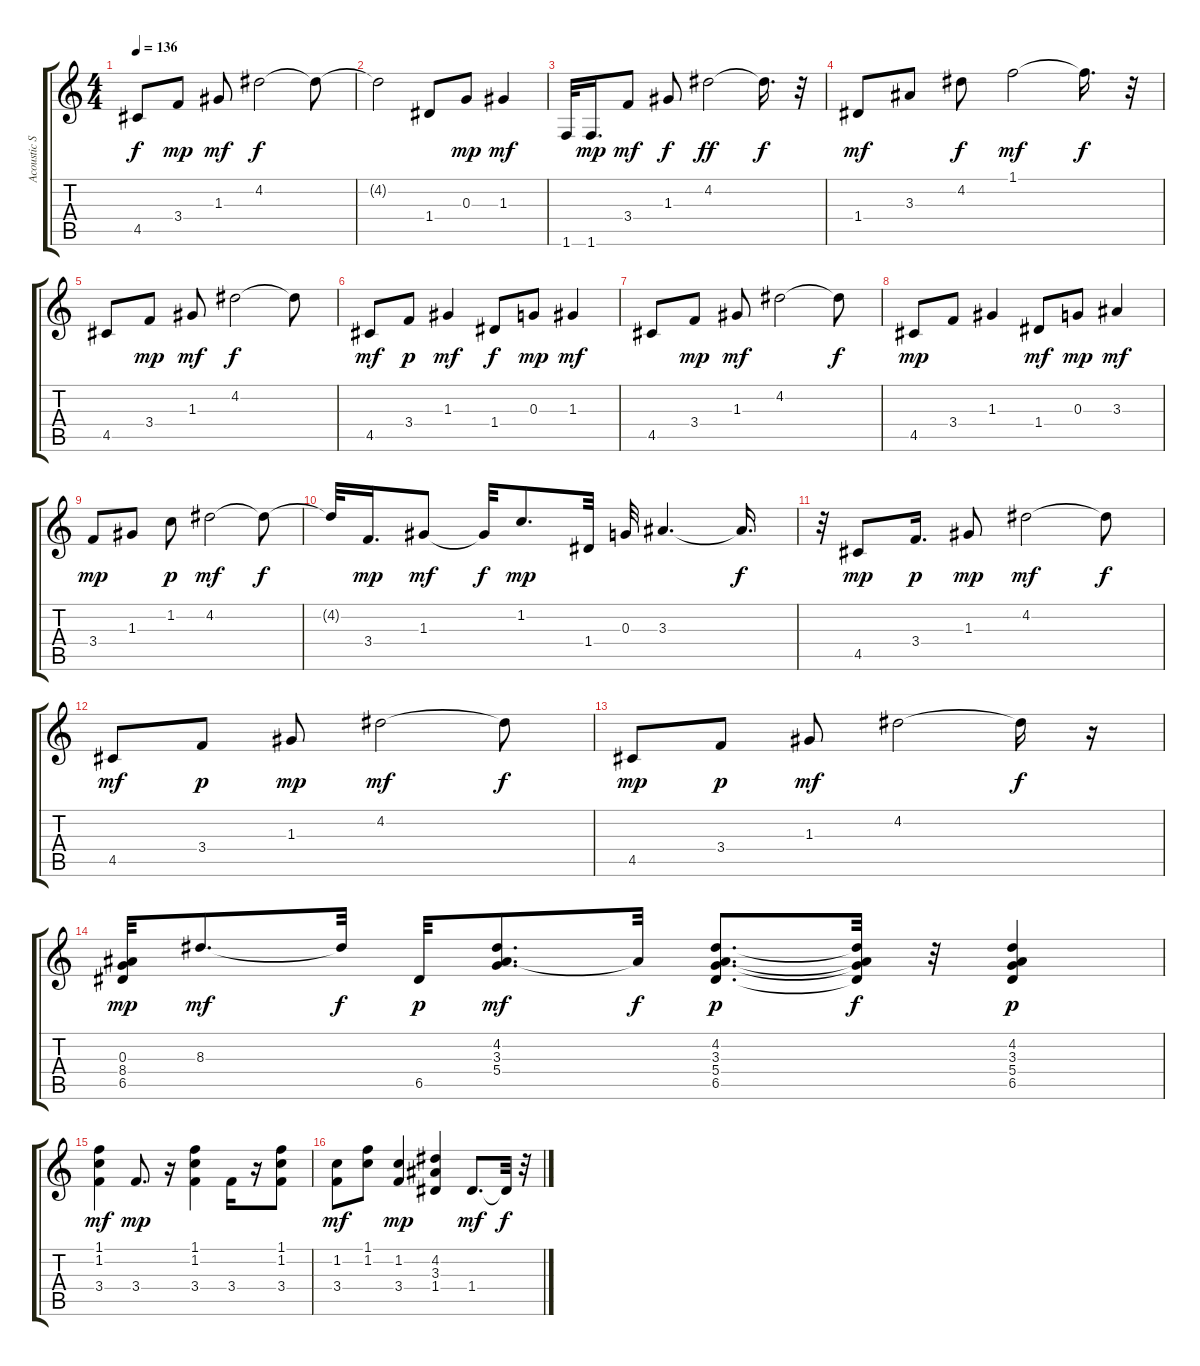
\track ("Acoustic Steel Guitar" "Acoustic S") {instrument acousticguitarsteel}
\staff {score tabs}
\tuning (E4 B3 G3 D3 A2 E2) {hide}
\ts (4 4)
\tempo 136
\clef g2
\ks c
4.5.8{dy f} 3.4.8{dy mp} 1.3.8{dy mf} 4.2.2{dy f} 4.2{t}.8 |
4.2{t}.2 1.4.8 0.3.8{dy mp} 1.3.4{dy mf} |
1.6.32 1.6.16{d dy mp} 3.4.8{dy mf} 1.3.8{dy f} 4.2.2{dy ff} 4.2{t}.16{d dy f} r.32 |
1.4.8{dy mf} 3.3.8 4.2.8{dy f} 1.1.2{dy mf} 1.1{t}.16{d dy f} r.32 |
4.5.8 3.4.8{dy mp} 1.3.8{dy mf} 4.2.2{dy f} 4.2{t}.8 |
4.5.8{dy mf} 3.4.8{dy p} 1.3.4{dy mf} 1.4.8{dy f} 0.3.8{dy mp} 1.3.4{dy mf} |
4.5.8 3.4.8{dy mp} 1.3.8{dy mf} 4.2.2 4.2{t}.8{dy f} |
4.5.8{dy mp} 3.4.8 1.3.4 1.4.8{dy mf} 0.3.8{dy mp} 3.3.4{dy mf} |
3.4.8{dy mp} 1.3.8 1.2.8{dy p} 4.2.2{dy mf} 4.2{t}.8{dy f} |
4.2{t}.32 3.4.16{d dy mp} 1.3.8{dy mf} 1.3{t}.32{dy f} 1.2.8{d dy mp} 1.4.32 0.3.32 3.3.4{d} 3.3{t}.16{d dy f} |
r.32 4.5.8{dy mp} 3.4.16{d dy p} 1.3.8{dy mp} 4.2.2{dy mf} 4.2{t}.8{dy f} |
4.5.8{dy mf} 3.4.8{dy p} 1.3.8{dy mp} 4.2.2{dy mf} 4.2{t}.8{dy f} |
4.5.8{dy mp} 3.4.8{dy p} 1.3.8{dy mf} 4.2.2 4.2{t}.16{dy f} r.16 |
(0.3 8.4 6.5).32{dy mp} 8.3.8{d dy mf} 8.3{t}.32{dy f} 6.5.32{dy p} (4.2 3.3 5.4).8{d dy mf} 3.3{t}.32{dy f} (4.2 3.3 5.4 6.5).8{d dy p} (4.2{t} 3.3{t} 5.4{t} 6.5{t}).32{dy f} r.32 (4.2 3.3 5.4 6.5).4{dy p} |
(1.1 1.2 3.4).4{dy mf} 3.4.8{d dy mp} r.16 (1.1 1.2 3.4).4 3.4.16 r.16 (1.1 1.2 3.4).8 |
(1.2 3.4).8{dy mf} (1.1 1.2).8 (1.2 3.4).4{dy mp} (4.2 3.3 1.4).4 1.4.8{d dy mf} 1.4{t}.32{dy f} r.32
